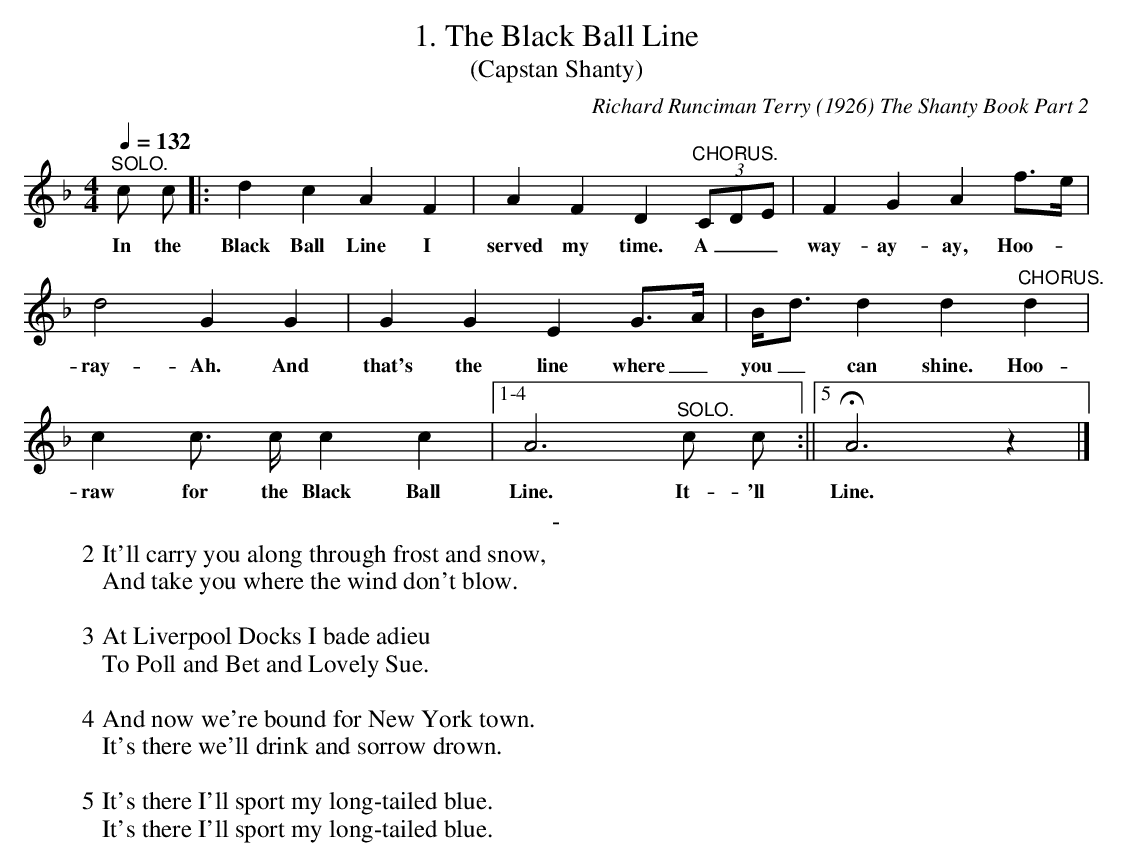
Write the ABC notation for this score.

X:1
T:1. The Black Ball Line
T:(Capstan Shanty)
C:Richard Runciman Terry (1926) The Shanty Book Part 2
L:1/8
Q:1/4=132
M:4/4
K:F
"^SOLO." c c |: d2 c2 A2 F2 | A2 F2 D2 "^CHORUS." (3CDE | F2 G2 A2 f>e |
w: In the | Black Ball Line I | served my time. A__ | way-ay-ay, Hoo-|
d4 G2 G2 | G2 G2 E2 G>A | B<d d2 d2 "^CHORUS." d2 |
w: ray-Ah. And | that's the line where_ | you_ can shine. Hoo-|
c2 c> c c2 c2|1-4 A6 "^SOLO." c c :||5 !fermata! A6 z2 |]
w: raw for the Black Ball | Line. It-'ll| Line.
T: -
W: 2  It'll carry you along through frost and snow,
W:  And take you where the wind don't blow.
W:
W:  3 At Liverpool Docks I bade adieu
W:  To Poll and Bet and Lovely Sue.
W:
W:  4 And now we're bound for New York town.
W:  It's there we'll drink and sorrow drown.
W:
W: 5 It's there I'll sport my long-tailed blue.
W: It's there I'll sport my long-tailed blue.
